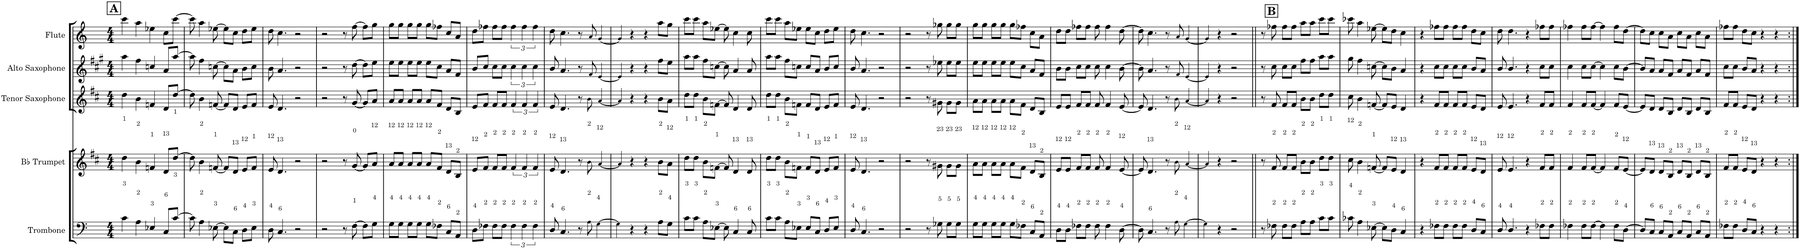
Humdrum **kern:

**kern	**kern	**kern	**kern	**kern
*part5	*part4	*part3	*part2	*part1
*staff5	*staff4	*staff3	*staff2	*staff1
*I"Trombone	*I"Bb Trumpet	*I"Tenor Saxophone	*I"Alto Saxophone	*I"Flute
*I'Tbn.	*I'Bb Tpt.	*I'T. Sax.	*I'A. Sax.	*I'Fl.
*clefF4	*clefG2	*clefG2	*clefG2	*clefG2
*	*Trd1c2	*Trd8c14	*Trd5c9	*
*k[]	*k[f#c#]	*k[f#c#]	*k[f#c#g#]	*k[]
*M4/4	*M4/4	*M4/4	*M4/4	*M4/4
!!LO:REH:place=s1:a:B:cj:fs=14:t=A
=1	=1	=1	=1	=1
4c\	4dd\	4dd\	4aa\	4ccc\
4A\	4b\	4b\	4ff#\	4aa\
4E-X/	4fn/	4fn/	4ccn/	4ee-X\
8C/L	8d/L	8d/L	8a/L	8cc\L
[8c/J	[8dd/J	[8dd/J	[8aa/J	[8ccc\J
=2	=2	=2	=2	=2
8c\]	8dd\]	8dd\]	8aa\]	8ccc\]
4A\	4b\	4b\	4ff#\	4aa\
[8E-X\	[8fn/	[8fn/	[8ccn\	[8ee-X\
8E-\L]	8f/L]	8f/L]	8cc\L]	8ee-\L]
8C\J	8d/J	8d/J	8a\J	8cc\J
8D\L	8e/L	8e/L	8b\L	8dd\L
8E-\J	8f/J	8f/J	8cc\J	8ee-\J
=3	=3	=3	=3	=3
8D\	8e/	8e/	8b\	8dd\
4.C/	4.d/	4.d/	4.a/	4.cc\
2r	2r	2r	2r	2r
=4	=4	=4	=4	=4
2r	2r	2r	2r	2r
8r	8r	8r	8r	8r
[8F\	[8g/	[8g/	[8dd\	[8ff\
8F\L]	8g/L]	8g/L]	8dd\L]	8ff\L]
8G\J	8a/J	8a/J	8ee\J	8gg\J
=5	=5	=5	=5	=5
8G\L	8a/L	8a/L	8ee\L	8gg\L
8G\J	8a/J	8a/J	8ee\J	8gg\J
8G\L	8a/L	8a/L	8ee\L	8gg\L
8G\J	8a/J	8a/J	8ee\J	8gg\J
8G\L	8a/L	8a/L	8ee\L	8gg\L
8F-X\J	8f#/J	8f#/J	8cc#\J	8ff-X\J
8C/L	8d/L	8d/L	8a/L	8cc/L
8AA/J	8B/J	8B/J	8f#/J	8a/J
=6	=6	=6	=6	=6
8D\L	8e/L	8e/L	8b/L	8dd\L
8F-X\J	8f#/J	8f#/J	8cc#/J	8ff-X\J
8F-\L	8f#/L	8f#/L	8cc#\L	8ff-\L
8F-\J	8f#/J	8f#/J	8cc#\J	8ff-\J
6F-\	6f#/	6f#/	6cc#\	6ff-\
6F-\	6f#/	6f#/	6cc#\	6ff-\
6F-\	6f#/	6f#/	6cc#\	6ff-\
=7	=7	=7	=7	=7
8D/	8e/	8e/	8b/	8dd\
4.C/	4.d/	4.d/	4.a/	4.cc\
8r	8r	8r	8r	8r
8A!\	8b!\	8b!\	8f#!/	8a!/
[4G!\	[4a!/	[4a!/	[4e!/	[4g!/
=8	=8	=8	=8	=8
4G!\]	4a!/]	4a!/]	4e!/]	4g!/]
4r	4r	4r	4r	4r
4r	4r	4r	4r	4r
8A\L	8b\L	8b\L	8ff#\L	8aa\L
8G\J	8a\J	8a\J	8ee\J	8gg\J
=9	=9	=9	=9	=9
8c\L	8dd\L	8dd\L	8aa\L	8ccc\L
8c\J	8dd\J	8dd\J	8aa\J	8ccc\J
8A\L	8b\L	8b\L	8ff#\L	8aa\L
[8E-X\J	[8fn\J	[8fn\J	[8ccn\J	[8ee-X\J
8E-\]	8f/]	8f/]	8cc\]	8ee-\]
4C/	4d/	4d/	4a/	4cc\
8C/	8d/	8d/	8a/	8cc\
=10	=10	=10	=10	=10
8c\L	8dd\L	8dd\L	8aa\L	8ccc\L
8c\J	8dd\J	8dd\J	8aa\J	8ccc\J
8A\L	8b\L	8b\L	8ff#\L	8aa\L
8E-X\J	8fn\J	8fn\J	8ccn\J	8ee-X\J
8E-/L	8f/L	8f/L	8cc/L	8ee-\L
8C/J	8d/J	8d/J	8a/J	8cc\J
8D/L	8e/L	8e/L	8b/L	8dd\L
8E-/J	8f/J	8f/J	8cc/J	8ee-\J
=11	=11	=11	=11	=11
8D/	8e/	8e/	8b/	8dd\
4.C/	4.d/	4.d/	4.a/	4.cc\
2r	2r	2r	2r	2r
=12	=12	=12	=12	=12
2r	2r	2r	2r	2r
8r	8r	8r	8r	8r
8G-X\	8g#X\	8g#X\	8ee-X\	8gg-X\
8G-\L	8g#\L	8g#\L	8ee-\L	8gg-\L
8G-\J	8g#\J	8g#\J	8ee-\J	8gg-\J
=13	=13	=13	=13	=13
8G\L	8a\L	8a\L	8ee\L	8gg\L
8G\J	8a\J	8a\J	8ee\J	8gg\J
8G\L	8a\L	8a\L	8ee\L	8gg\L
8G\J	8a\J	8a\J	8ee\J	8gg\J
8G\L	8a\L	8a\L	8ee\L	8gg\L
8F-X\J	8f#\J	8f#\J	8cc#\J	8ff-X\J
8C/L	8d/L	8d/L	8a/L	8cc\L
8AA/J	8B/J	8B/J	8f#/J	8a\J
=14	=14	=14	=14	=14
8D\L	8e/L	8e/L	8b\L	8dd\L
8D\J	8e/J	8e/J	8b\J	8dd\J
8F-X\L	8f#/L	8f#/L	8cc#\L	8ff-X\L
8F-\J	8f#/J	8f#/J	8cc#\J	8ff-\J
8F-\	8f#/	8f#/	8cc#\	8ff-\
4F-\	4f#/	4f#/	4cc#\	4ff-\
[8D\	[8e/	[8e/	[8b\	[8dd\
=15	=15	=15	=15	=15
8D\]	8e/]	8e/]	8b\]	8dd\]
4.C/	4.d/	4.d/	4.a/	4.cc\
8r	8r	8r	8r	8r
8A!\	8b!\	8b!\	8f#!/	8a!/
[4G!\	[4a!/	[4a!/	[4e!/	[4g!/
=16	=16	=16	=16	=16
4G!\]	4a!/]	4a!/]	4e!/]	4g!/]
4r	4r	4r	4r	4r
2r	2r	2r	2r	2r
!!LO:REH:place=s1:a:B:cj:fs=14:t=B:qo=0.5
=17||	=17||	=17||	=17||	=17||
8r	8r	8r	8r	8r
8F-X\	8f#/	8f#/	8cc#\	8ff-X\
8F-\L	8f#/L	8f#/L	8cc#\L	8ff-\L
8F-\J	8f#/J	8f#/J	8cc#\J	8ff-\J
8A\L	8b\L	8b\L	8ff#\L	8aa\L
8A\J	8b\J	8b\J	8ff#\J	8aa\J
8c\L	8dd\L	8dd\L	8aa\L	8ccc\L
8c\J	8dd\J	8dd\J	8aa\J	8ccc\J
=18	=18	=18	=18	=18
8c-X\	8cc#\	8cc#\	8gg#\	8ccc-X\
4A\	4b\	4b\	4ff#\	4aa\
[8E-X\	[8fn/	[8fn/	[8ccn\	[8ee-X\
8E-\L]	8f/L]	8f/L]	8cc\L]	8ee-\L]
8D\J	8e/J	8e/J	8b\J	8dd\J
4C/	4d/	4d/	4a/	4cc\
=19	=19	=19	=19	=19
4r	4r	4r	4r	4r
8F-X\L	8f#/L	8f#/L	8cc#\L	8ff-X\L
8F-\J	8f#/J	8f#/J	8cc#\J	8ff-\J
8F-\L	8f#/L	8f#/L	8cc#\L	8ff-\L
8F-\J	8f#/J	8f#/J	8cc#\J	8ff-\J
8D/L	8e/L	8e/L	8b/L	8dd\L
8C/J	8d/J	8d/J	8a/J	8cc\J
=20	=20	=20	=20	=20
8D/	8e/	8e/	8b/	8dd\
4.D/	4.e/	4.e/	4.b/	4.dd\
4r	4r	4r	4r	4r
8F-X\L	8f#/L	8f#/L	8cc#\L	8ff-X\L
8F-\J	8f#/J	8f#/J	8cc#\J	8ff-\J
=21	=21	=21	=21	=21
4F-X\	4f#/	4f#/	4cc#\	4ff-X\
8F-\L	8f#/L	8f#/L	8cc#\L	8ff-\L
[8F-\J	[8f#/J	[8f#/J	[8cc#\J	[8ff-\J
4F-\]	4f#/]	4f#/]	4cc#\]	4ff-\]
8F-\L	8f#/L	8f#/L	8cc#\L	8ff-\L
[8D\J	[8e/J	[8e/J	[8b\J	[8dd\J
=22	=22	=22	=22	=22
8D/L]	8e/L]	8e/L]	8b/L]	8dd\L]
8C/J	8d/J	8d/J	8a/J	8cc\J
8C/L	8d/L	8d/L	8a/L	8cc\L
8AA/J	8B/J	8B/J	8f#/J	8a\J
8C/L	8d/L	8d/L	8a/L	8cc\L
8AA/J	8B/J	8B/J	8f#/J	8a\J
8C/L	8d/L	8d/L	8a/L	8cc\L
8AA/J	8B/J	8B/J	8f#/J	8a\J
=23	=23	=23	=23	=23
8F-X\L	8f#/L	8f#/L	8cc#\L	8ff-X\L
8F-\J	8f#/J	8f#/J	8cc#\J	8ff-\J
8D/L	8e/L	8e/L	8b/L	8dd\L
8C/J	8d/J	8d/J	8a/J	8cc\J
4r	4r	4r	4r	4r
4r	4r	4r	4r	4r
=:|!	=:|!	=:|!	=:|!	=:|!
*-	*-	*-	*-	*-
